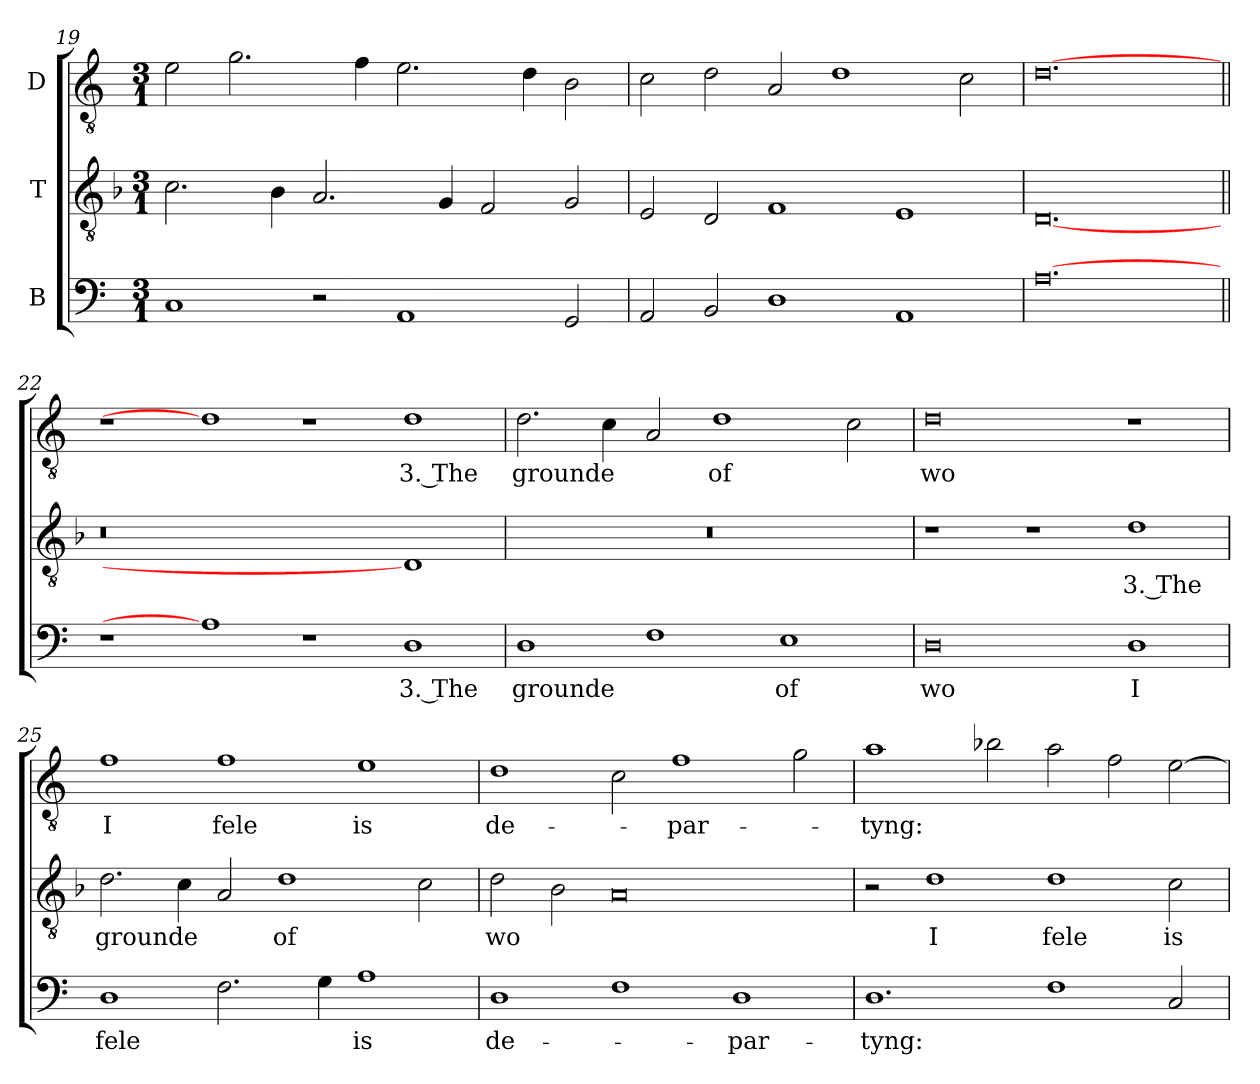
**kern	**text	**kern	**text	**kern	**text
*part3	*part3	*part2	*part2	*part1	*part1
*staff3	*staff3	*staff2	*staff2	*staff1	*staff1
*I"B	*	*I"T	*	*I"D	*
*clefF4	*	*clefGv2	*	*clefGv2	*
*	*	*ITrd7c12	*	*ITrd7c12	*
*k[]	*	*k[b-]	*	*k[]	*
*C:	*	*F:	*	*C:	*
*M3/1	*	*M3/1	*	*M3/1	*
=19	=19	=19	=19	=19	=19
1Ci/	.	2.Ci\	.	2Ei\	.
.	.	.	.	2.Gi\	.
.	.	4BB-i\	.	.	.
2r	.	2.AAi/	.	.	.
.	.	.	.	4Fi\	.
1AAi/	.	.	.	2.Ei\	.
.	.	4GGi/	.	.	.
.	.	2FFi/	.	.	.
.	.	.	.	4Di\	.
2GGi/	.	2GGi/	.	2BBi\	.
=20	=20	=20	=20	=20	=20
2AAi/	.	2EEi/	.	2Ci\	.
2BBi/	.	2DDi/	.	2Di\	.
1Di/	.	1FFi/	.	2AAi/	.
.	.	.	.	1Di\	.
1AAi/	.	1EEi/	.	.	.
.	.	.	.	2Ci\	.
=21	=21	=21	=21	=21	=21
[0.Ai\	.	[0.DDi/	.	[0.Di\	.
!!LO:PB:g=z
=22||	=22||	=22||	=22||	=22||	=22||
1r	.	0.r	.	1r	.
1Ai\]	.	.	.	1Di\]	.
1r	.	.	.	1r	.
!	!LO:LY:b:color=#000000	!	!	!	!
!	!	!	!	!	!LO:LY:b:color=#000000
1Di/	3. The	1DDi/]	.	1Di\	3. The
=23	=23	=23	=23	=23	=23
!	!LO:LY:b:color=#000000	!	!	!	!
!	!	!	!	!	!LO:LY:b:color=#000000
1Di/	grounde	0.r	.	2.Di\	grounde
.	.	.	.	4Ci\	.
1Fi\	.	.	.	2AAi/	.
!	!	!	!	!	!LO:LY:b:color=#000000
.	.	.	.	1Di\	of
!	!LO:LY:b:color=#000000	!	!	!	!
1Ei\	of	.	.	.	.
.	.	.	.	2Ci\	.
=24	=24	=24	=24	=24	=24
!	!LO:LY:b:color=#000000	!	!	!	!
!	!	!	!	!	!LO:LY:b:color=#000000
0Di/	wo	1r	.	0Di\	wo
.	.	1r	.	.	.
!	!LO:LY:b:color=#000000	!	!	!	!
!	!	!	!LO:LY:b:color=#000000	!	!
1Di/	I	1Di\	3. The	1r	.
=25	=25	=25	=25	=25	=25
!	!LO:LY:b:color=#000000	!	!	!	!
!	!	!	!LO:LY:b:color=#000000	!	!
!	!	!	!	!	!LO:LY:b:color=#000000
1Di/	fele	2.Di\	grounde	1Fi\	I
.	.	4Ci\	.	.	.
!	!	!	!	!	!LO:LY:b:color=#000000
2.Fi\	.	2AAi/	.	1Fi\	fele
!	!	!	!LO:LY:b:color=#000000	!	!
.	.	1Di\	of	.	.
4Gi\	.	.	.	.	.
!	!LO:LY:b:color=#000000	!	!	!	!
!	!	!	!	!	!LO:LY:b:color=#000000
1Ai\	is	.	.	1Ei\	is
.	.	2Ci\	.	.	.
=26	=26	=26	=26	=26	=26
!	!LO:LY:b:color=#000000	!	!	!	!
!	!	!	!LO:LY:b:color=#000000	!	!
!	!	!	!	!	!LO:LY:b:color=#000000
1Di/	de-	2Di\	wo	1Di\	de-
.	.	2BB-i\	.	.	.
1Fi\	.	0AAi/	.	2Ci\	.
!	!	!	!	!	!LO:LY:b:color=#000000
.	.	.	.	1Fi\	-par-
!	!LO:LY:b:color=#000000	!	!	!	!
1Di/	-par-	.	.	.	.
.	.	.	.	2Gi\	.
!!LO:LB:g=z
=27	=27	=27	=27	=27	=27
!	!LO:LY:b:color=#000000	!	!	!	!
!	!	!	!	!	!LO:LY:b:color=#000000
1.Di/	-tyng:	2r	.	1Ai\	-tyng:
!	!	!	!LO:LY:b:color=#000000	!	!
.	.	1Di\	I	.	.
.	.	.	.	2B-Xi\	.
!	!	!	!LO:LY:b:color=#000000	!	!
1Fi\	.	1Di\	fele	2Ai\	.
.	.	.	.	2Fi\	.
!	!	!	!LO:LY:b:color=#000000	!	!
2Ci/	.	2Ci\	is	[2Ei\	.
=	=	=	=	=	=
*-	*-	*-	*-	*-	*-
